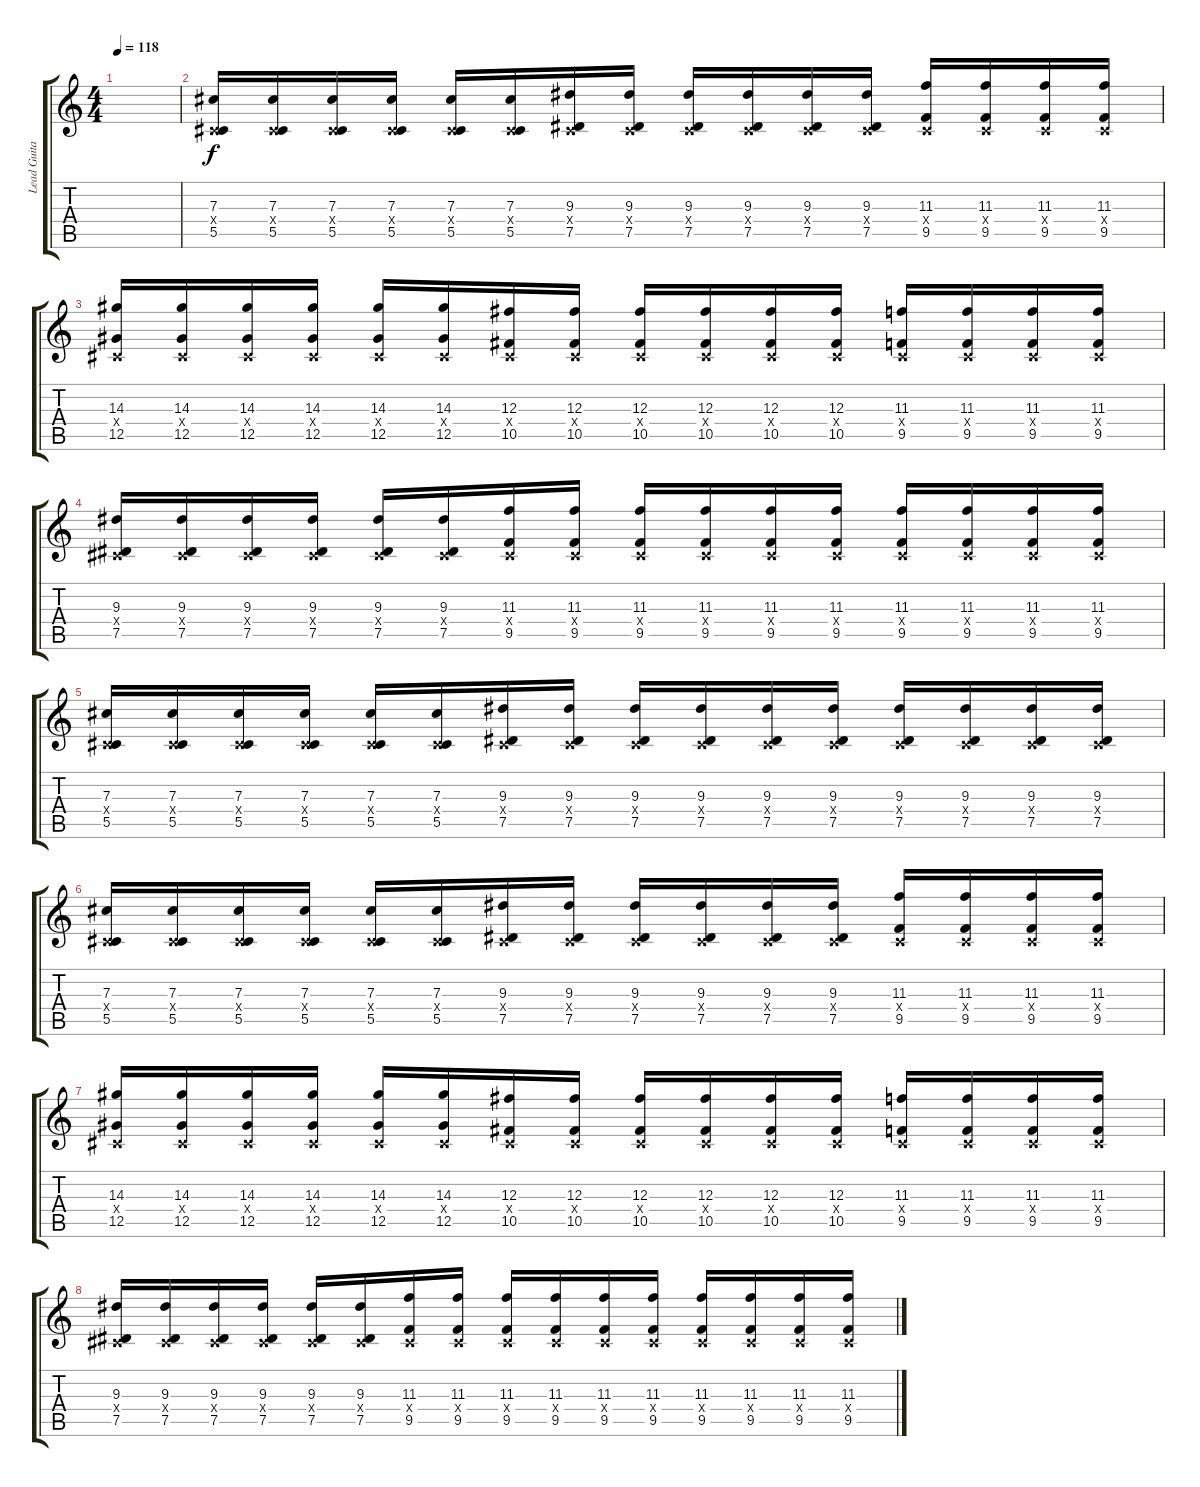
\track ("Lead Guitar" "Lead Guita") {instrument distortionguitar}
\staff {score tabs}
\tuning (Eb4 Bb3 Gb3 Db3 Ab2 Db2) {hide}
\ts (4 4)
\tempo 118
\clef g2
\ks c
|
(7.3 0.4{x} 5.5).16 (7.3 0.4{x} 5.5).16 (7.3 0.4{x} 5.5).16 (7.3 0.4{x} 5.5).16 (7.3 0.4{x} 5.5).16 (7.3 0.4{x} 5.5).16 (9.3 0.4{x} 7.5).16 (9.3 0.4{x} 7.5).16 (9.3 0.4{x} 7.5).16 (9.3 0.4{x} 7.5).16 (9.3 0.4{x} 7.5).16 (9.3 0.4{x} 7.5).16 (11.3 0.4{x} 9.5).16 (11.3 0.4{x} 9.5).16 (11.3 0.4{x} 9.5).16 (11.3 0.4{x} 9.5).16 |
(14.3 0.4{x} 12.5).16 (14.3 0.4{x} 12.5).16 (14.3 0.4{x} 12.5).16 (14.3 0.4{x} 12.5).16 (14.3 0.4{x} 12.5).16 (14.3 0.4{x} 12.5).16 (12.3 0.4{x} 10.5).16 (12.3 0.4{x} 10.5).16 (12.3 0.4{x} 10.5).16 (12.3 0.4{x} 10.5).16 (12.3 0.4{x} 10.5).16 (12.3 0.4{x} 10.5).16 (11.3 0.4{x} 9.5).16 (11.3 0.4{x} 9.5).16 (11.3 0.4{x} 9.5).16 (11.3 0.4{x} 9.5).16 |
(9.3 0.4{x} 7.5).16 (9.3 0.4{x} 7.5).16 (9.3 0.4{x} 7.5).16 (9.3 0.4{x} 7.5).16 (9.3 0.4{x} 7.5).16 (9.3 0.4{x} 7.5).16 (11.3 0.4{x} 9.5).16 (11.3 0.4{x} 9.5).16 (11.3 0.4{x} 9.5).16 (11.3 0.4{x} 9.5).16 (11.3 0.4{x} 9.5).16 (11.3 0.4{x} 9.5).16 (11.3 0.4{x} 9.5).16 (11.3 0.4{x} 9.5).16 (11.3 0.4{x} 9.5).16 (11.3 0.4{x} 9.5).16 |
(7.3 0.4{x} 5.5).16 (7.3 0.4{x} 5.5).16 (7.3 0.4{x} 5.5).16 (7.3 0.4{x} 5.5).16 (7.3 0.4{x} 5.5).16 (7.3 0.4{x} 5.5).16 (9.3 0.4{x} 7.5).16 (9.3 0.4{x} 7.5).16 (9.3 0.4{x} 7.5).16 (9.3 0.4{x} 7.5).16 (9.3 0.4{x} 7.5).16 (9.3 0.4{x} 7.5).16 (9.3 0.4{x} 7.5).16 (9.3 0.4{x} 7.5).16 (9.3 0.4{x} 7.5).16 (9.3 0.4{x} 7.5).16 |
(7.3 0.4{x} 5.5).16 (7.3 0.4{x} 5.5).16 (7.3 0.4{x} 5.5).16 (7.3 0.4{x} 5.5).16 (7.3 0.4{x} 5.5).16 (7.3 0.4{x} 5.5).16 (9.3 0.4{x} 7.5).16 (9.3 0.4{x} 7.5).16 (9.3 0.4{x} 7.5).16 (9.3 0.4{x} 7.5).16 (9.3 0.4{x} 7.5).16 (9.3 0.4{x} 7.5).16 (11.3 0.4{x} 9.5).16 (11.3 0.4{x} 9.5).16 (11.3 0.4{x} 9.5).16 (11.3 0.4{x} 9.5).16 |
(14.3 0.4{x} 12.5).16 (14.3 0.4{x} 12.5).16 (14.3 0.4{x} 12.5).16 (14.3 0.4{x} 12.5).16 (14.3 0.4{x} 12.5).16 (14.3 0.4{x} 12.5).16 (12.3 0.4{x} 10.5).16 (12.3 0.4{x} 10.5).16 (12.3 0.4{x} 10.5).16 (12.3 0.4{x} 10.5).16 (12.3 0.4{x} 10.5).16 (12.3 0.4{x} 10.5).16 (11.3 0.4{x} 9.5).16 (11.3 0.4{x} 9.5).16 (11.3 0.4{x} 9.5).16 (11.3 0.4{x} 9.5).16 |
(9.3 0.4{x} 7.5).16 (9.3 0.4{x} 7.5).16 (9.3 0.4{x} 7.5).16 (9.3 0.4{x} 7.5).16 (9.3 0.4{x} 7.5).16 (9.3 0.4{x} 7.5).16 (11.3 0.4{x} 9.5).16 (11.3 0.4{x} 9.5).16 (11.3 0.4{x} 9.5).16 (11.3 0.4{x} 9.5).16 (11.3 0.4{x} 9.5).16 (11.3 0.4{x} 9.5).16 (11.3 0.4{x} 9.5).16 (11.3 0.4{x} 9.5).16 (11.3 0.4{x} 9.5).16 (11.3 0.4{x} 9.5).16
